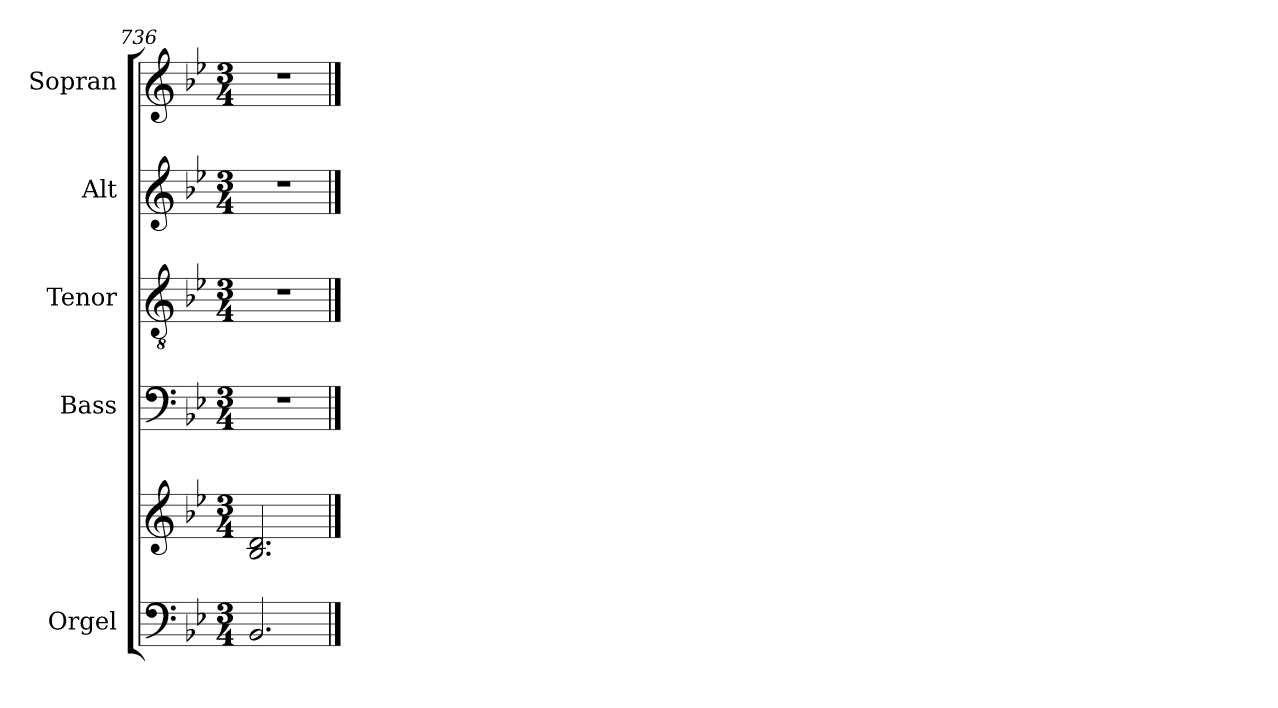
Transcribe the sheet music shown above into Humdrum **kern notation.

**kern	**kern	**kern	**kern	**kern	**kern
*part5	*part5	*part4	*part3	*part2	*part1
*staff6	*staff5	*staff4	*staff3	*staff2	*staff1
*I"Orgel	*	*I"Bass	*I"Tenor	*I"Alt	*I"Sopran
*I'Org.	*	*I'B.	*I'T.	*I'A.	*I'S.
*clefF4	*clefG2	*clefF4	*clefGv2	*clefG2	*clefG2
*k[b-e-]	*k[b-e-]	*k[b-e-]	*k[b-e-]	*k[b-e-]	*k[b-e-]
*B-:	*B-:	*B-:	*B-:	*B-:	*B-:
*M3/4	*M3/4	*M3/4	*M3/4	*M3/4	*M3/4
=736	=736	=736	=736	=736	=736
2.BB-/	2.B-/ 2.d/	2.r	2.r	2.r	2.r
==	==	==	==	==	==
*-	*-	*-	*-	*-	*-
